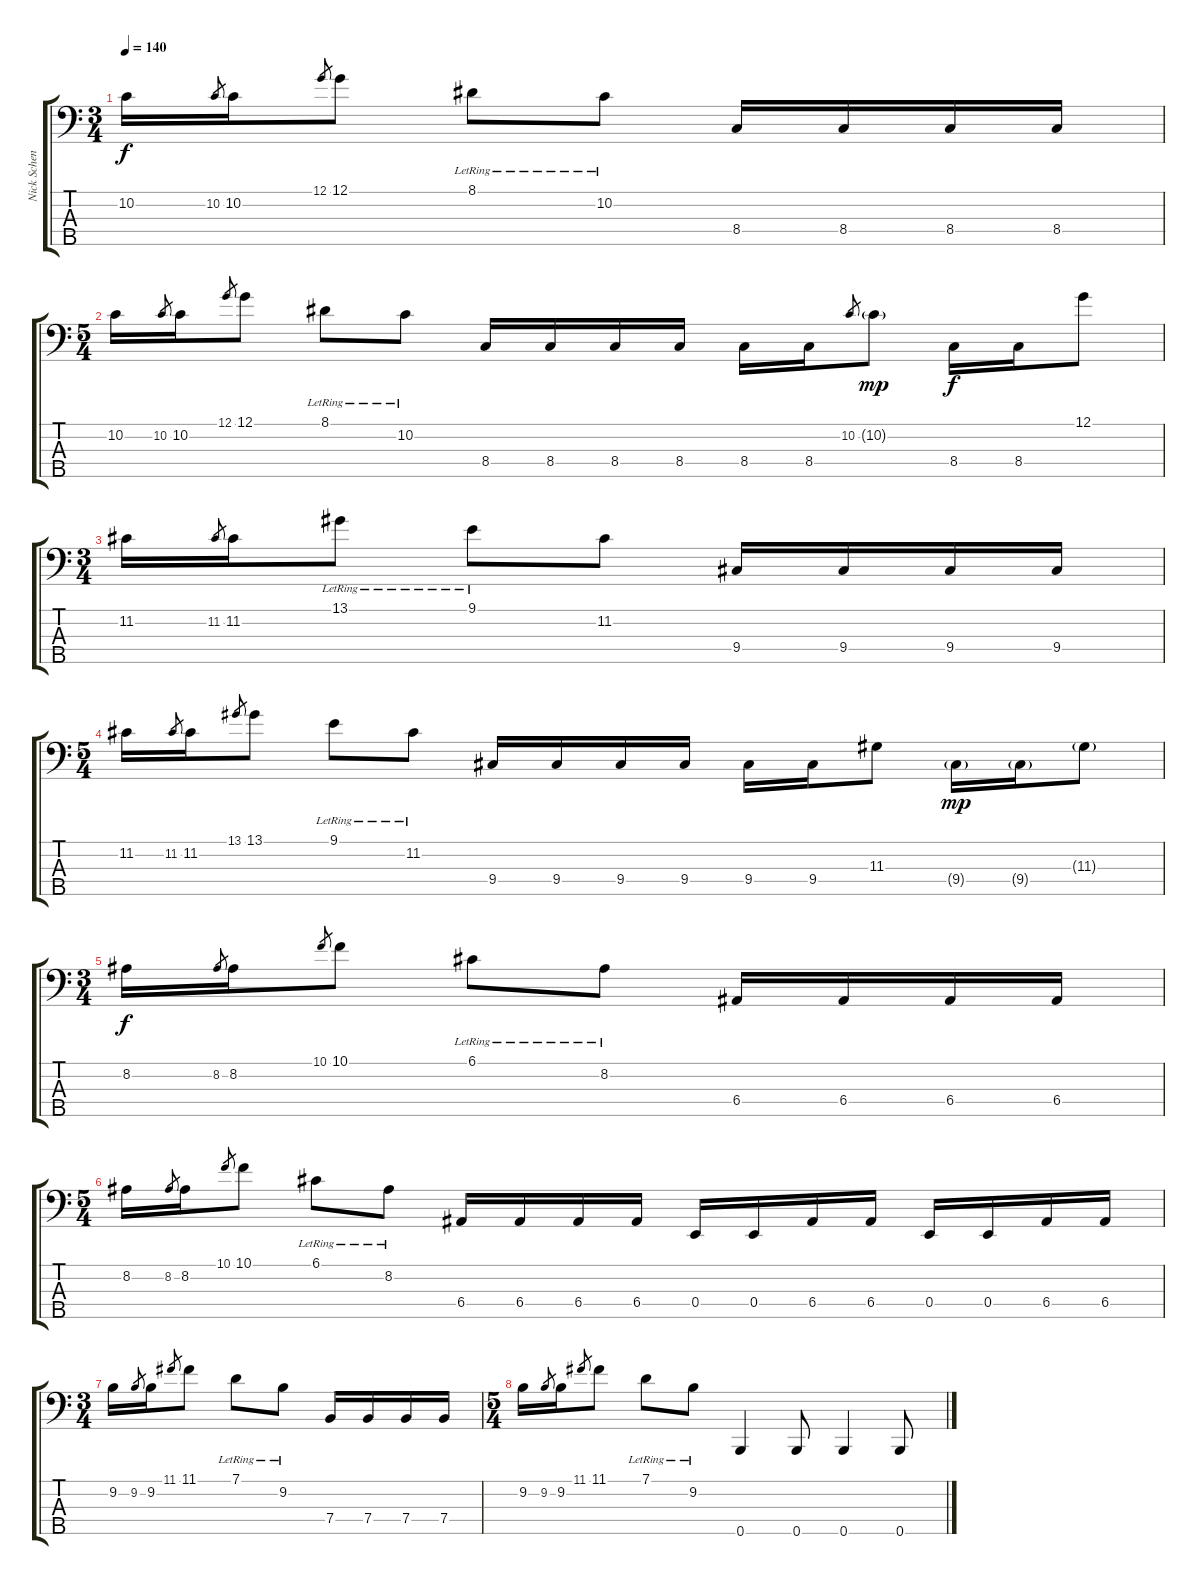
\track ("Nick Schendzielos " "Nick Schen") {instrument distortionguitar}
\staff {score tabs}
\tuning (G2 D2 A1 E1 B0) {hide}
\ts (3 4)
\tempo 140
\clef f4
\ks c
10.2.16{dy f} 10.2.8{gr} 10.2.16 12.1.8{gr} 12.1.8 8.1{lr}.8 10.2{lr}.8 8.4.16 8.4.16 8.4.16 8.4.16 |
\ts (5 4)
10.2.16 10.2.8{gr} 10.2.16 12.1.8{gr} 12.1.8 8.1{lr}.8 10.2{lr}.8 8.4.16 8.4.16 8.4.16 8.4.16 8.4.16 8.4.16 10.2.8{gr} 10.2{g}.8{dy mp} 8.4.16{dy f} 8.4.16 12.1.8 |
\ts (3 4)
11.2.16 11.2.8{gr} 11.2.16 13.1{lr}.8 9.1{lr}.8 11.2.8 9.4.16 9.4.16 9.4.16 9.4.16 |
\ts (5 4)
11.2.16 11.2.8{gr} 11.2.16 13.1.8{gr} 13.1.8 9.1{lr}.8 11.2{lr}.8 9.4.16 9.4.16 9.4.16 9.4.16 9.4.16 9.4.16 11.3.8 9.4{g}.16{dy mp} 9.4{g}.16 11.3{g}.8 |
\ts (3 4)
8.2.16{dy f} 8.2.8{gr} 8.2.16 10.1.8{gr} 10.1.8 6.1{lr}.8 8.2{lr}.8 6.4.16 6.4.16 6.4.16 6.4.16 |
\ts (5 4)
8.2.16 8.2.8{gr} 8.2.16 10.1.8{gr} 10.1.8 6.1{lr}.8 8.2{lr}.8 6.4.16 6.4.16 6.4.16 6.4.16 0.4.16 0.4.16 6.4.16 6.4.16 0.4.16 0.4.16 6.4.16 6.4.16 |
\ts (3 4)
9.2.16 9.2.8{gr} 9.2.16 11.1.8{gr} 11.1.8 7.1{lr}.8 9.2{lr}.8 7.4.16 7.4.16 7.4.16 7.4.16 |
\ts (5 4)
9.2.16 9.2.8{gr} 9.2.16 11.1.8{gr} 11.1.8 7.1{lr}.8 9.2{lr}.8 0.5.4 0.5.8 0.5.4 0.5.8
